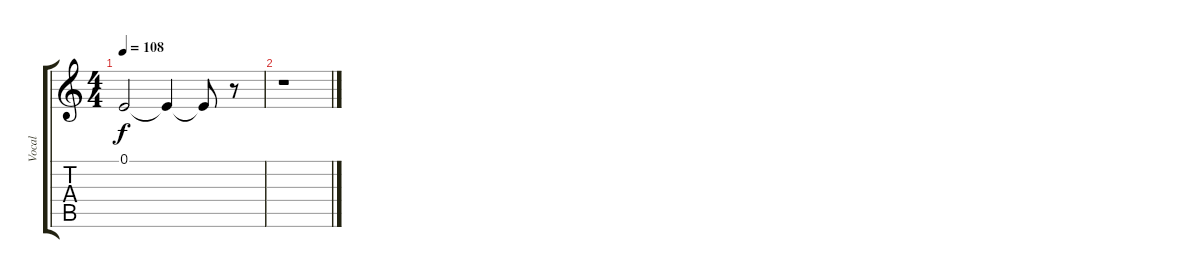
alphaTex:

\track ("Vocal" "Vocal") {instrument englishhorn}
\staff {score tabs}
\tuning (E4 B3 G3 D3 A2 E2) {hide}
\ts (4 4)
\tempo 108
\clef g2
\ks c
0.1.2{dy f} 0.1{t}.4 0.1{t}.8 r.8 |
r.1
